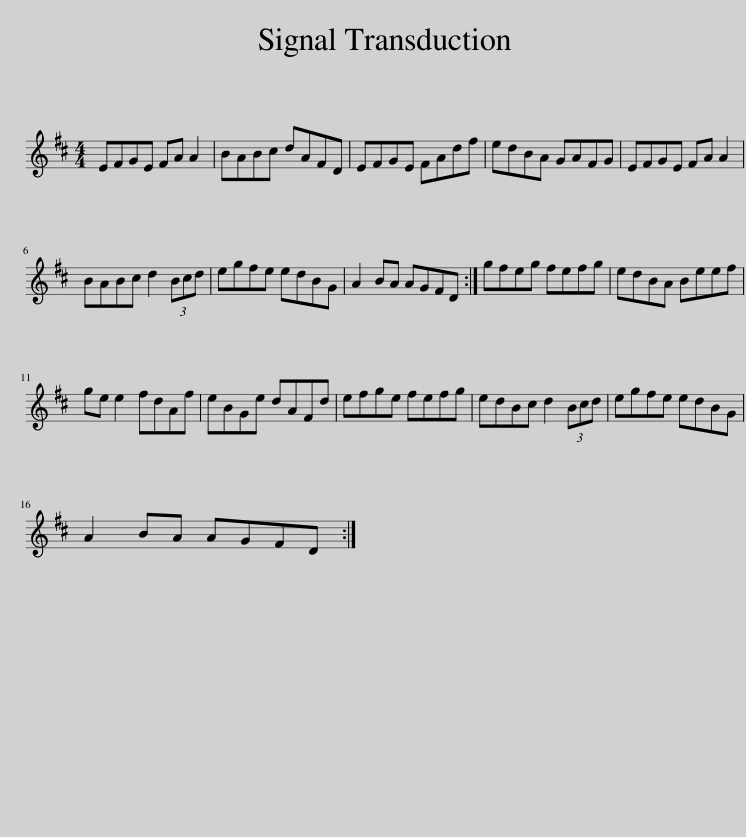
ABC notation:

X:1
L:1/8
M:4/4
I:linebreak $
K:D
V:1 treble
V:1
 EFGE FA A2 | BABc dAFD | EFGE FAdf | edBA GAFG | EFGE FA A2 |$ %5
 BABc d2 (3Bcd | egfe edBG | A2 BA AGFD :| gfeg fefg | edBA Beef |$ %10
 ge e2 fdAf | eBGe dAFd | efge fefg | edBc d2 (3Bcd | egfe edBG |$ %15
 A2 BA AGFD :| %16
